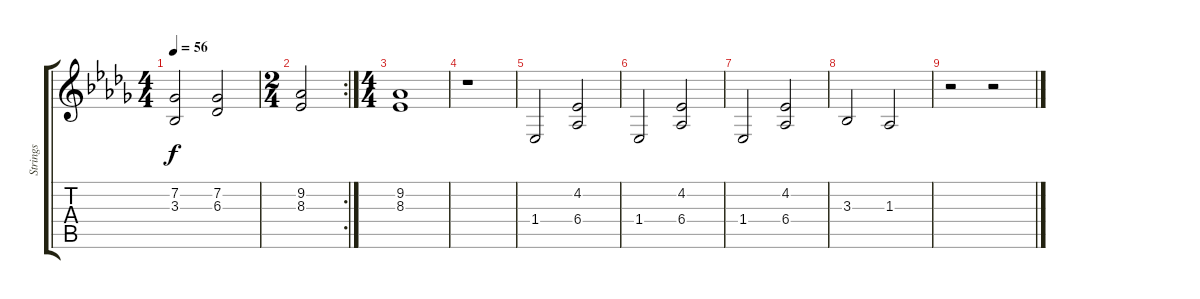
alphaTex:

\track ("Strings" "Strings") {instrument synthstrings1}
\staff {score tabs}
\tuning (E4 B3 G3 D3 A2 E2) {hide}
\ts (4 4)
\tempo 56
\clef g2
\ks bbminor
(7.2 3.3).2{dy f} (7.2 6.3).2 |
\rc 2
\ts (2 4)
(9.2 8.3).2 |
\ts (4 4)
(9.2 8.3).1 |
r.1 |
1.4.2 (4.2 6.4).2 |
1.4.2 (4.2 6.4).2 |
1.4.2 (4.2 6.4).2 |
3.3.2 1.3.2 |
r.2 r.2
